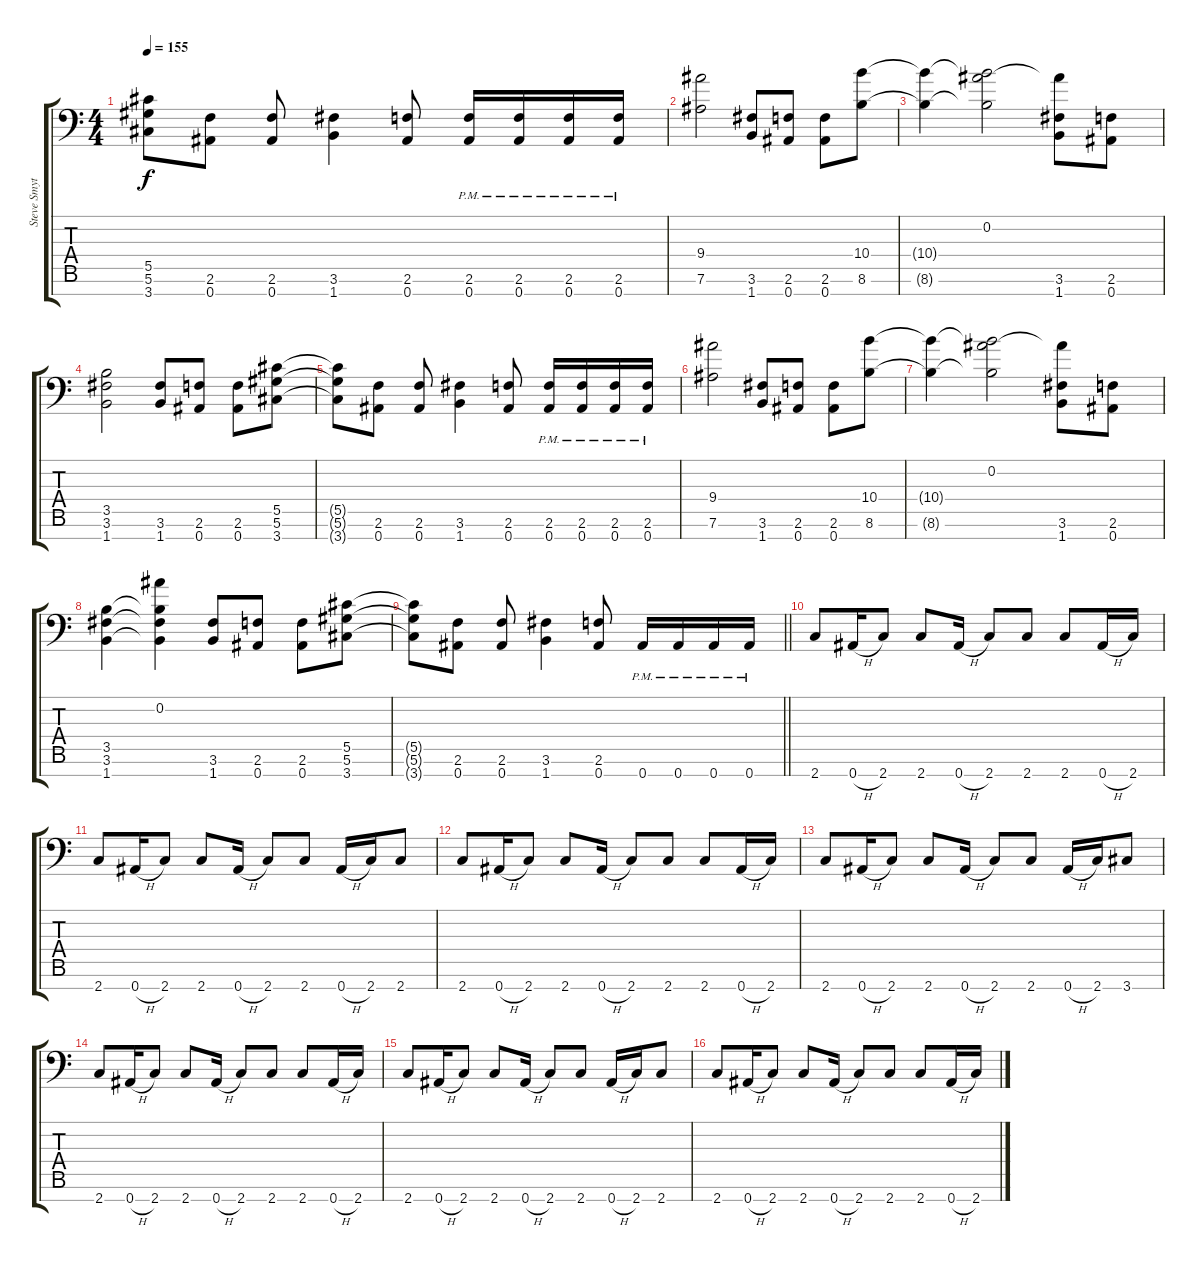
\track ("Steve Smyth" "Steve Smyt") {instrument distortionguitar}
\staff {score tabs}
\tuning (Eb4 Bb3 Gb3 Db3 Ab2 Eb2 Bb1) {hide}
\ts (4 4)
\tempo 155
\clef f4
\ks c
(5.5{t} 5.6{t} 3.7{t}).8{dy f} (2.6 0.7).8 (2.6 0.7).8 (3.6 1.7).4 (2.6 0.7).8 (2.6{pm} 0.7{pm}).16 (2.6{pm} 0.7{pm}).16 (2.6{pm} 0.7{pm}).16 (2.6{pm} 0.7{pm}).16 |
(9.4 7.6).2 (3.6 1.7).8 (2.6 0.7).8 (2.6 0.7).8 (10.4 8.6).8 |
(10.4{t} 8.6{t}).4 (0.2 10.4{t} 8.6{t}).2 (0.2{t} 3.6 1.7).8 (2.6 0.7).8 |
(3.5 3.6 1.7).2 (3.6 1.7).8 (2.6 0.7).8 (2.6 0.7).8 (5.5 5.6 3.7).8 |
(5.5{t} 5.6{t} 3.7{t}).8 (2.6 0.7).8 (2.6 0.7).8 (3.6 1.7).4 (2.6 0.7).8 (2.6{pm} 0.7{pm}).16 (2.6{pm} 0.7{pm}).16 (2.6{pm} 0.7{pm}).16 (2.6{pm} 0.7{pm}).16 |
(9.4 7.6).2 (3.6 1.7).8 (2.6 0.7).8 (2.6 0.7).8 (10.4 8.6).8 |
(10.4{t} 8.6{t}).4 (0.2 10.4{t} 8.6{t}).2 (0.2{t} 3.6 1.7).8 (2.6 0.7).8 |
(3.5 3.6 1.7).4 (0.2 3.5{t} 3.6{t} 1.7{t}).4 (3.6 1.7).8 (2.6 0.7).8 (2.6 0.7).8 (5.5 5.6 3.7).8 |
\barLineRight lightlight
(5.5{t} 5.6{t} 3.7{t}).8 (2.6 0.7).8 (2.6 0.7).8 (3.6 1.7).4 (2.6 0.7).8 0.7{pm}.16 0.7{pm}.16 0.7{pm}.16 0.7{pm}.16 |
2.7.8 0.7{h}.16 2.7.8 2.7.8 0.7{h}.16 2.7.8 2.7.8 2.7.8 0.7{h}.16 2.7.16 |
2.7.8 0.7{h}.16 2.7.8 2.7.8 0.7{h}.16 2.7.8 2.7.8 0.7{h}.16 2.7.16 2.7.8 |
2.7.8 0.7{h}.16 2.7.8 2.7.8 0.7{h}.16 2.7.8 2.7.8 2.7.8 0.7{h}.16 2.7.16 |
2.7.8 0.7{h}.16 2.7.8 2.7.8 0.7{h}.16 2.7.8 2.7.8 0.7{h}.16 2.7.16 3.7.8 |
2.7.8 0.7{h}.16 2.7.8 2.7.8 0.7{h}.16 2.7.8 2.7.8 2.7.8 0.7{h}.16 2.7.16 |
2.7.8 0.7{h}.16 2.7.8 2.7.8 0.7{h}.16 2.7.8 2.7.8 0.7{h}.16 2.7.16 2.7.8 |
2.7.8 0.7{h}.16 2.7.8 2.7.8 0.7{h}.16 2.7.8 2.7.8 2.7.8 0.7{h}.16 2.7.16
